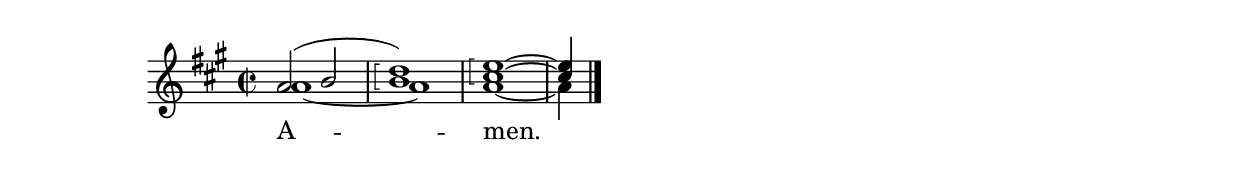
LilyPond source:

%% http://lsr.di.unimi.it/LSR/Item?id=441
%% see also http://lilypond.org/doc/v2.18/Documentation/snippets/vocal-music#vocal-music-using-arpeggiobracket-to-make-divisi-more-visible

\include "english.ly"

\score {
  \relative c'' {
    \key a \major
    \time 2/2
    <<
      \new Voice = "upper"
      <<
        { \voiceOne \arpeggioBracket
          a2( b2
          <b d>1\arpeggio)
          <cs e>\arpeggio ~
          <cs e>4
        }
        \addlyrics { \lyricmode { A -- men. } }
      >>
      \new Voice = "lower"
      { \voiceTwo
        a1 ~
        a
        a ~
        a4 \bar "|."
      }      
    >>
  }
  \layout { ragged-right = ##t }
}
